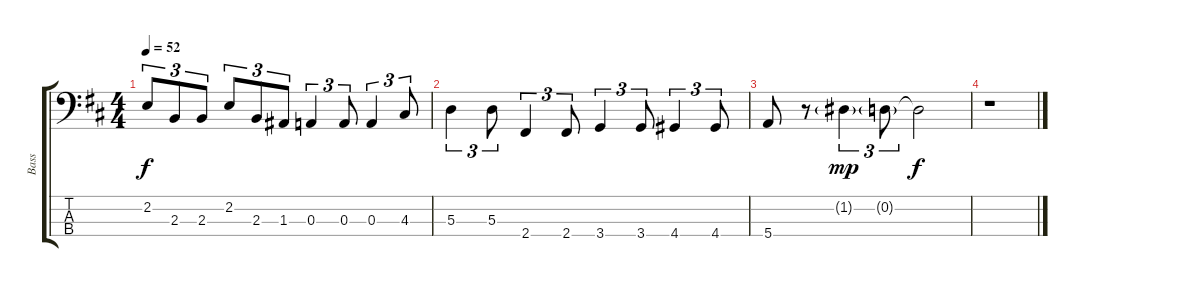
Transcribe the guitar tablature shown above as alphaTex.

\track ("Bass" "Bass") {instrument electricbassfinger}
\staff {score tabs}
\tuning (G2 D2 A1 E1) {hide}
\ts (4 4)
\tempo 52
\clef f4
\ks d
2.2.8{tu (3 2) dy f} 2.3.8{tu (3 2)} 2.3.8{tu (3 2)} 2.2.8{tu (3 2)} 2.3.8{tu (3 2)} 1.3.8{tu (3 2)} 0.3.4{tu (3 2)} 0.3.8{tu (3 2)} 0.3.4{tu (3 2)} 4.3.8{tu (3 2)} |
5.3.4{tu (3 2)} 5.3.8{tu (3 2)} 2.4.4{tu (3 2)} 2.4.8{tu (3 2)} 3.4.4{tu (3 2)} 3.4.8{tu (3 2)} 4.4.4{tu (3 2)} 4.4.8{tu (3 2)} |
5.4.8 r.8 1.2{g}.4{tu (3 2) dy mp} 0.2{g}.8{tu (3 2)} 0.2{t}.2{dy f} |
r.1
